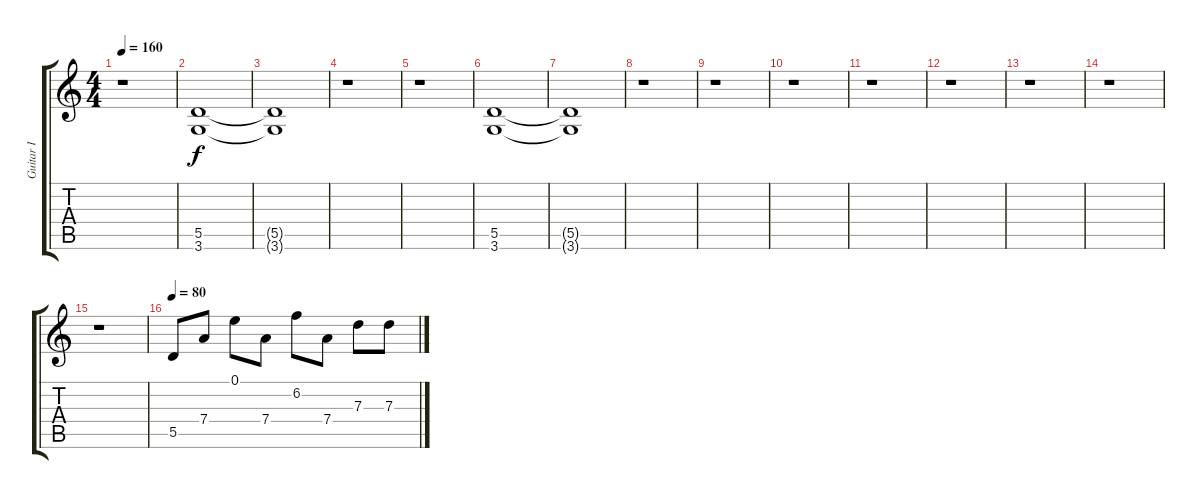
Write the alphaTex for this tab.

\track ("Guitar I" "Guitar I") {instrument acousticguitarsteel}
\staff {score tabs}
\tuning (E4 B3 G3 D3 A2 E2) {hide}
\ts (4 4)
\tempo 160
\clef g2
\ks c
r.1{dy f} |
(5.5 3.6).1{volume 9 instrument distortionguitar} |
(5.5{t} 3.6{t}).1 |
r.1 |
r.1 |
(5.5 3.6).1{volume 9 instrument distortionguitar} |
(5.5{t} 3.6{t}).1 |
r.1 |
r.1 |
r.1 |
r.1 |
r.1 |
r.1 |
r.1 |
r.1 |
\tempo 80
5.5.8{instrument acousticguitarsteel} 7.4.8 0.1.8 7.4.8 6.2.8 7.4.8 7.3.8 7.3.8
